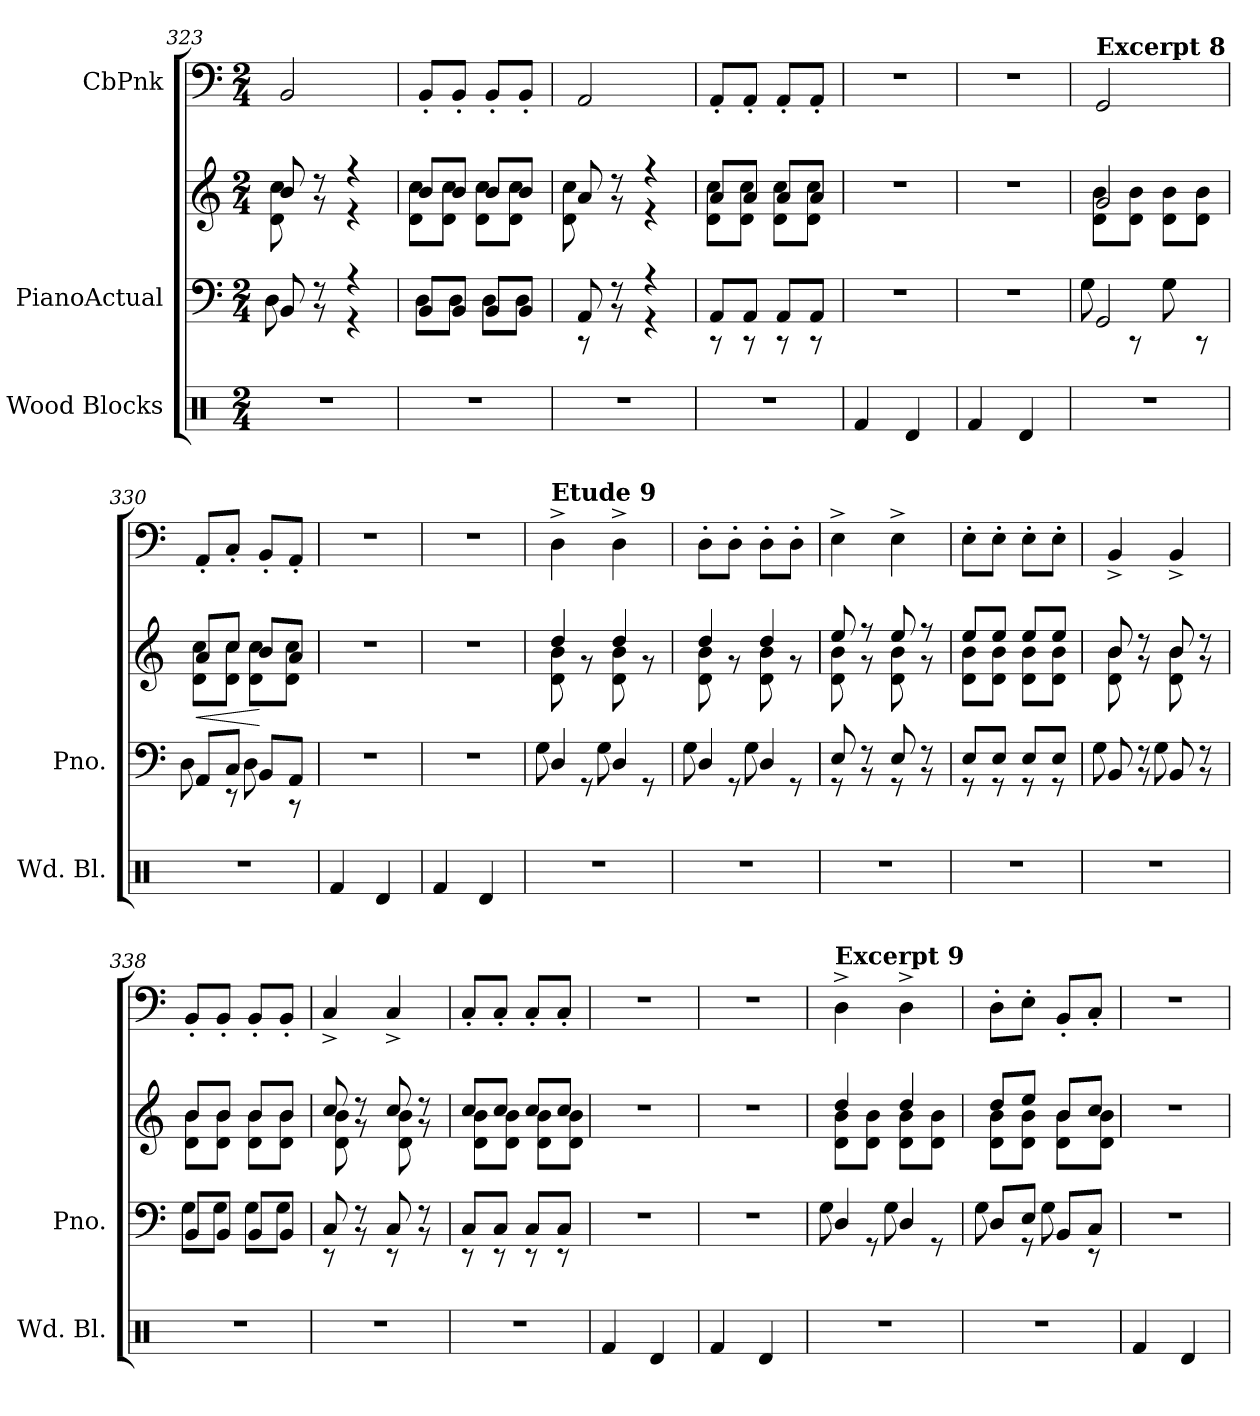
**kern	**kern	**text	**kern	**dynam	**kern
*part3	*part2	*part2	*part2	*part2	*part1
*staff4	*staff3	*staff3	*staff2	*staff2/3	*staff1
*I"Wood Blocks	*I"PianoActual	*	*	*	*I"CbPnk
*I'Wd. Bl.	*I'Pno.	*	*	*	*
*clefX	*clefF4	*	*clefG2	*	*clefF4
*k[]	*k[]	*	*k[]	*	*k[]
*M2/4	*M2/4	*	*M2/4	*	*M2/4
=323	=323	=323	=323	=323	=323
*	*^	*	*^	*	*
2r	8BB/	8D\	.	8b/	8d\ 8cc\	.	2BB/
.	8r	8r	.	8r	8r	.	.
.	4r	4r	.	4r	4r	.	.
=324	=324	=324	=324	=324	=324	=324	=324
2r	8BB/L	8D\L	.	8b/L	8d\ 8cc\L	.	8BB'/L
.	8BB/J	8D\J	.	8b/J	8d\ 8cc\J	.	8BB'/J
.	8BB/L	8D\L	.	8b/L	8d\ 8cc\L	.	8BB'/L
.	8BB/J	8D\J	.	8b/J	8d\ 8cc\J	.	8BB'/J
=325	=325	=325	=325	=325	=325	=325	=325
2r	8AA/	8r	.	8a/	8d\ 8cc\	.	2AA/
.	8r	8r	.	8r	8r	.	.
.	4r	4r	.	4r	4r	.	.
=326	=326	=326	=326	=326	=326	=326	=326
2r	8AA/L	8r	.	8a/L	8d\ 8cc\L	.	8AA'/L
.	8AA/J	8r	.	8a/J	8d\ 8cc\J	.	8AA'/J
.	8AA/L	8r	.	8a/L	8d\ 8cc\L	.	8AA'/L
.	8AA/J	8r	.	8a/J	8d\ 8cc\J	.	8AA'/J
*	*v	*v	*	*	*	*	*
*	*	*	*v	*v	*	*
=327	=327	=327	=327	=327	=327
4Rf/	2r	.	2r	.	2r
4Rd/	.	.	.	.	.
=328	=328	=328	=328	=328	=328
4Rf/	2r	.	2r	.	2r
4Rd/	.	.	.	.	.
!!LO:LB:g=z
=329	=329	=329	=329	=329	=329
*	*^	*	*^	*	*
!	!	!	!	!	!	!	!LO:TX:a:B:t=Excerpt 8
2r	2GG/	8G\	.	2g/	8d\ 8b\L	.	2GGi/
.	.	8r	.	.	8d\ 8b\J	.	.
.	.	8G\	.	.	8d\ 8b\L	.	.
.	.	8r	.	.	8d\ 8b\J	.	.
=330	=330	=330	=330	=330	=330	=330	=330
!	!	!	!	!	!	!LO:HP:b	!
2r	8AA/L	8D\	.	8a/L	8d\ 8cc\L	<	8AA'/L
.	8C/J	8r	.	8cc/J	8d\ 8cc\J	.	8C'j/J
.	8BB/L	8D\	.	8b/L	8d\ 8cc\L	[	8BB'/L
.	8AA/J	8r	.	8a/J	8d\ 8cc\J	.	8AA'/J
*	*v	*v	*	*	*	*	*
*	*	*	*v	*v	*	*
=331	=331	=331	=331	=331	=331
4Rf/	2r	.	2r	.	2r
4Rd/	.	.	.	.	.
=332	=332	=332	=332	=332	=332
4Rf/	2r	.	2r	.	2r
4Rd/	.	.	.	.	.
=333	=333	=333	=333	=333	=333
*	*^	*	*^	*	*
!	!	!	!	!	!	!	!LO:TX:a:B:t=Etude 9
2r	4D/	8G\	.	4dd/	8d\ 8b\	.	4D^\
.	.	8r	.	.	8r	.	.
.	4D/	8G\	.	4dd/	8d\ 8b\	.	4D^\
.	.	8r	.	.	8r	.	.
=334	=334	=334	=334	=334	=334	=334	=334
2r	4D/	8G\	.	4dd/	8d\ 8b\	.	8D'\L
.	.	8r	.	.	8r	.	8D'\J
.	4D/	8G\	.	4dd/	8d\ 8b\	.	8D'\L
.	.	8r	.	.	8r	.	8D'\J
=335	=335	=335	=335	=335	=335	=335	=335
2r	8E/	8r	.	8ee/	8d\ 8b\	.	4E^\
.	8r	8r	.	8r	8r	.	.
.	8E/	8r	.	8ee/	8d\ 8b\	.	4E^\
.	8r	8r	.	8r	8r	.	.
=336	=336	=336	=336	=336	=336	=336	=336
2r	8E/L	8r	.	8ee/L	8d\ 8b\L	.	8E'\L
.	8E/J	8r	.	8ee/J	8d\ 8b\J	.	8E'\J
.	8E/L	8r	.	8ee/L	8d\ 8b\L	.	8E'\L
.	8E/J	8r	.	8ee/J	8d\ 8b\J	.	8E'\J
=337	=337	=337	=337	=337	=337	=337	=337
2r	8BB/	8G\	.	8b/	8d\ 8b\	.	4BB^/
.	8r	8r	.	8r	8r	.	.
.	8BB/	8G\	.	8b/	8d\ 8b\	.	4BB^/
.	8r	8r	.	8r	8r	.	.
!!LO:LB:g=z
=338	=338	=338	=338	=338	=338	=338	=338
2r	8BB/L	8G\L	.	8b/L	8d\ 8b\L	.	8BB'/L
.	8BB/J	8G\J	.	8b/J	8d\ 8b\J	.	8BB'/J
.	8BB/L	8G\L	.	8b/L	8d\ 8b\L	.	8BB'/L
.	8BB/J	8G\J	.	8b/J	8d\ 8b\J	.	8BB'/J
=339	=339	=339	=339	=339	=339	=339	=339
2r	8C/	8r	.	8cc/	8d\ 8b\	.	4C^i/
.	8r	8r	.	8r	8r	.	.
.	8C/	8r	.	8cc/	8d\ 8b\	.	4C^i/
.	8r	8r	.	8r	8r	.	.
=340	=340	=340	=340	=340	=340	=340	=340
2r	8C/L	8r	.	8cc/L	8d\ 8b\L	.	8C'i/L
.	8C/J	8r	.	8cc/J	8d\ 8b\J	.	8C'i/J
.	8C/L	8r	.	8cc/L	8d\ 8b\L	.	8C'i/L
.	8C/J	8r	.	8cc/J	8d\ 8b\J	.	8C'i/J
*	*v	*v	*	*	*	*	*
*	*	*	*v	*v	*	*
=341	=341	=341	=341	=341	=341
4Rf/	2r	.	2r	.	2r
4Rd/	.	.	.	.	.
=342	=342	=342	=342	=342	=342
4Rf/	2r	.	2r	.	2r
4Rd/	.	.	.	.	.
=343	=343	=343	=343	=343	=343
*	*^	*	*^	*	*
!	!	!	!	!	!	!	!LO:TX:a:B:t=Excerpt 9
2r	4D/	8G\	.	4dd/	8d\ 8b\L	.	4D^\
.	.	8r	.	.	8d\ 8b\J	.	.
.	4D/	8G\	.	4dd/	8d\ 8b\L	.	4D^\
.	.	8r	.	.	8d\ 8b\J	.	.
=344	=344	=344	=344	=344	=344	=344	=344
2r	8D/L	8G\	.	8dd/L	8d\ 8b\L	.	8D'\L
.	8E/J	8r	.	8ee/J	8d\ 8b\J	.	8E'\J
.	8BB/L	8G\	.	8b/L	8d\ 8b\L	.	8BB'/L
.	8C/J	8r	.	8cc/J	8d\ 8b\J	.	8C'j/J
*	*v	*v	*	*	*	*	*
*	*	*	*v	*v	*	*
=345	=345	=345	=345	=345	=345
4Rf/	2r	.	2r	.	2r
4Rd/	.	.	.	.	.
=	=	=	=	=	=
*-	*-	*-	*-	*-	*-
